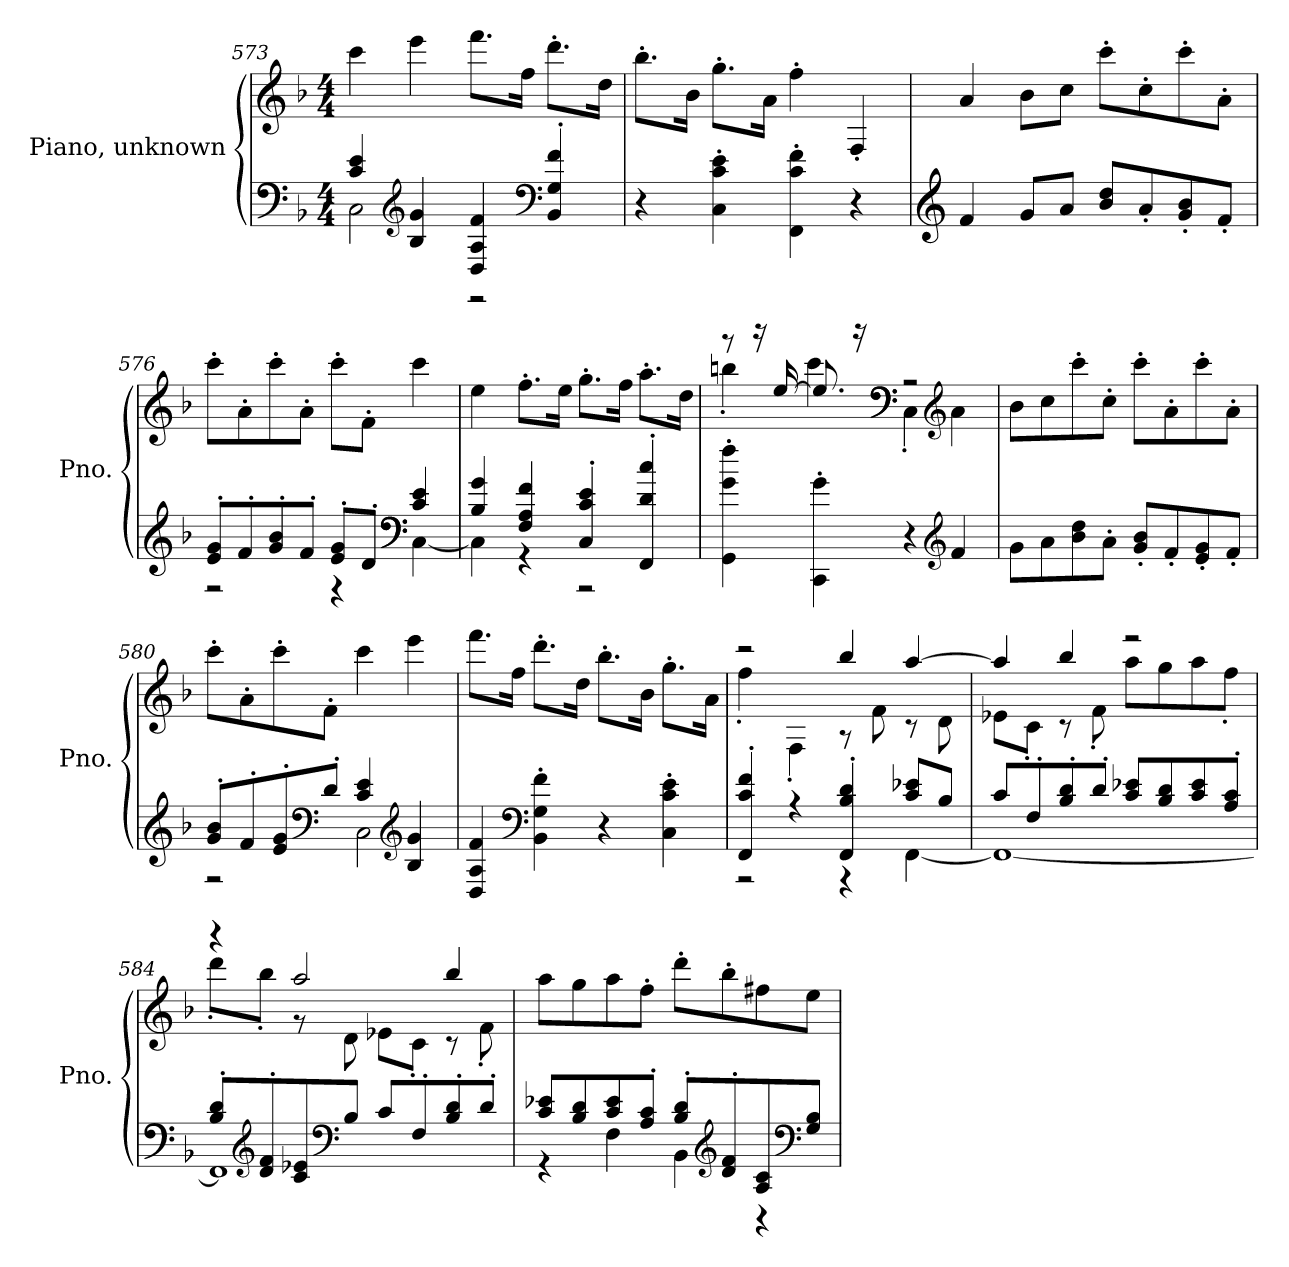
**kern	**kern
*part1	*part1
*staff2	*staff1
*I"Piano, unknown	*
*I'Pno.	*
*clefF4	*clefG2
*k[b-]	*k[b-]
*M4/4	*M4/4
=573	=573
*^	*
4c/ 4e/	2C\	4ccc\
*clefG2	*	*
4B-/ 4g/	.	4eee\
4D/ 4A/ 4f/	2r	8.fff\L
.	.	16ff\Jk
*clefF4	*	*
4BB-/' 4G/' 4f/'	.	8.ddd'\L
.	.	16dd\Jk
*v	*v	*
!!LO:LB:g=z
=574	=574
4r	8.bb-'\L
.	16b-\Jk
4C\' 4c\' 4e\'	8.gg'\L
.	16a\Jk
4FF\' 4c\' 4f\'	4ff'\
4r	4F'/
=575	=575
*clefG2	*
4f/	4a/
8g/L	8b-\L
8a/J	8cc\J
8b-/ 8dd/L	8ccc'\L
8a'/	8cc'\
8g/' 8b-/'	8ccc'\
8f'/J	8a'\J
=576	=576
*^	*
8e/' 8g/'L	2r	8ccc'\L
8f'/	.	8a'\
8g/' 8b-/'	.	8ccc'\
8f'/J	.	8a'\J
8e/' 8g/'L	4r	8ccc'\L
8d'/J	.	8f'\J
*clefF4	*	*
4c/ 4e/	[4C\	4ccc\
=577	=577	=577
4B-/ 4g/	4C\]	4ee\
4F/ 4A/ 4f/	4r	8.ff'\L
.	.	16ee\Jk
4C/' 4c/' 4e/'	2r	8.gg'\L
.	.	16ff\Jk
4FF/' 4d/' 4cc/'	.	8.aa'\L
.	.	16dd\Jk
*v	*v	*
!!LO:LB:g=z
=578	=578
*	*^
4GG\' 4g\' 4ff\'	8r	4bbn'\
.	16r	.
.	[16ee/	.
4CC\' 4g\'	8.ee/]	4ccc\
.	16r	.
*	*clefF4	*
4r	2r	4C'\
*clefG2	*clefG2	*
4f/	.	4a\
*	*v	*v
=579	=579
8g\L	8b-\L
8a\	8cc\
8b-\ 8dd\	8ccc'\
8a'\J	8cc'\J
8g/' 8b-/'L	8ccc'\L
8f'/	8a'\
8e/' 8g/'	8ccc'\
8f'/J	8a'\J
=580	=580
*^	*
8g/' 8b-/'L	2r	8ccc'\L
8f'/	.	8a'\
8e/' 8g/'	.	8ccc'\
*clefF4	*	*
8d'/J	.	8f'\J
4c/ 4e/	2C\	4ccc\
*clefG2	*	*
4B-/ 4g/	.	4eee\
*v	*v	*
=581	=581
4D/ 4A/ 4f/	8.fff\L
.	16ff\Jk
*clefF4	*
4BB-\' 4G\' 4f\'	8.ddd'\L
.	16dd\Jk
4r	8.bb-'\L
.	16b-\Jk
4C\' 4c\' 4e\'	8.gg'\L
.	16a\Jk
!!LO:LB:g=z
=582	=582
*^	*^
4FF/' 4c/' 4f/'	2r	2r	4ff'\
4r	.	.	4F'\
4FF/' 4B-/' 4d/'	4r	4bb-/	8r
.	.	.	8f\
8c/ 8e-X/L	[4FF\	[4aa/	8r
8B-/J	.	.	8d\
=583	=583	=583	=583
8c/L	1FF_	4aa/]	8e-X\L
8F'/	.	.	8c'\J
8B-/' 8d/'	.	4bb-/	8r
8d'/J	.	.	8f'\
8c/ 8e-X/L	.	2r	8aa\L
8B-/ 8d/	.	.	8gg\
8c/ 8e-/	.	.	8aa\
8A/' 8c/'J	.	.	8ff'\J
=584	=584	=584	=584
8B-/' 8d/'L	1FF]	4r	8ddd'\L
*clefG2	*	*	*
8d/' 8f/'	.	.	8bb-'\J
8c/ 8e-X/	.	2aa/	8r
*clefF4	*	*	*
8B-/J	.	.	8d\
8c/L	.	.	8e-X\L
8F'/	.	.	8c'\J
8B-/' 8d/'	.	4bb-/	8r
8d'/J	.	.	8f'\
*	*	*v	*v
!!LO:LB:g=z
=585	=585	=585
8c/ 8e-X/L	4r	8aa\L
8B-/ 8d/	.	8gg\
8c/ 8e-/	4F\	8aa\
8A/' 8c/'J	.	8ff'\J
8B-/' 8d/'L	4BB-\	8ddd'\L
*clefG2	*	*
8d/' 8f/'	.	8bb-'\
8A/ 8c/	4r	8ff#X\
*clefF4	*	*
8G/ 8B-/J	.	8ee\J
*v	*v	*
=	=
*-	*-
